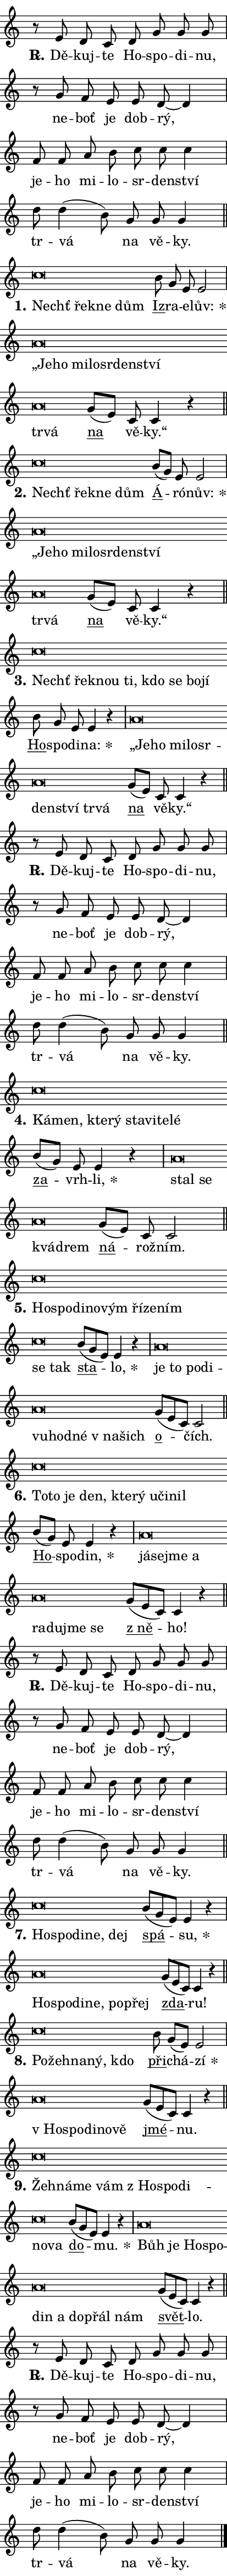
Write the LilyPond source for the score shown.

\version "2.24.0"
\header { tagline = "" }
\paper {
  indent = 0\cm
  top-margin = 0\cm
  right-margin = 0\cm
  bottom-margin = 0\cm
  left-margin = 0\cm
  paper-width = 7\cm
  page-breaking = #ly:one-page-breaking
  system-system-spacing.basic-distance = #11
  score-system-spacing.basic-distance = #11
  ragged-last = ##f
}


%% Author: Thomas Morley
%% https://lists.gnu.org/archive/html/lilypond-user/2020-05/msg00002.html
#(define (line-position grob)
"Returns position of @var[grob} in current system:
   @code{'start}, if at first time-step
   @code{'end}, if at last time-step
   @code{'middle} otherwise
"
  (let* ((col (ly:item-get-column grob))
         (ln (ly:grob-object col 'left-neighbor))
         (rn (ly:grob-object col 'right-neighbor))
         (col-to-check-left (if (ly:grob? ln) ln col))
         (col-to-check-right (if (ly:grob? rn) rn col))
         (break-dir-left
           (and
             (ly:grob-property col-to-check-left 'non-musical #f)
             (ly:item-break-dir col-to-check-left)))
         (break-dir-right
           (and
             (ly:grob-property col-to-check-right 'non-musical #f)
             (ly:item-break-dir col-to-check-right))))
        (cond ((eqv? 1 break-dir-left) 'start)
              ((eqv? -1 break-dir-right) 'end)
              (else 'middle))))

#(define (tranparent-at-line-position vctor)
  (lambda (grob)
  "Relying on @code{line-position} select the relevant enry from @var{vctor}.
Used to determine transparency,"
    (case (line-position grob)
      ((end) (not (vector-ref vctor 0)))
      ((middle) (not (vector-ref vctor 1)))
      ((start) (not (vector-ref vctor 2))))))

noteHeadBreakVisibility =
#(define-music-function (break-visibility)(vector?)
"Makes @code{NoteHead}s transparent relying on @var{break-visibility}"
#{
  \override NoteHead.transparent =
    #(tranparent-at-line-position break-visibility)
#})

#(define delete-ledgers-for-transparent-note-heads
  (lambda (grob)
    "Reads whether a @code{NoteHead} is transparent.
If so this @code{NoteHead} is removed from @code{'note-heads} from
@var{grob}, which is supposed to be @code{LedgerLineSpanner}.
As a result ledgers are not printed for this @code{NoteHead}"
    (let* ((nhds-array (ly:grob-object grob 'note-heads))
           (nhds-list
             (if (ly:grob-array? nhds-array)
                 (ly:grob-array->list nhds-array)
                 '()))
           ;; Relies on the transparent-property being done before
           ;; Staff.LedgerLineSpanner.after-line-breaking is executed.
           ;; This is fragile ...
           (to-keep
             (remove
               (lambda (nhd)
                 (ly:grob-property nhd 'transparent #f))
               nhds-list)))
      ;; TODO find a better method to iterate over grob-arrays, similiar
      ;; to filter/remove etc for lists
      ;; For now rebuilt from scratch
      (set! (ly:grob-object grob 'note-heads)  '())
      (for-each
        (lambda (nhd)
          (ly:pointer-group-interface::add-grob grob 'note-heads nhd))
        to-keep))))

hideNotes = {
  \noteHeadBreakVisibility #begin-of-line-visible
}
unHideNotes = {
  \noteHeadBreakVisibility #all-visible
}

% work-around for resetting accidentals
% https://lilypond.org/doc/v2.23/Documentation/notation/displaying-rhythms#unmetered-music
cadenzaMeasure = {
  \cadenzaOff
  \partial 1024 s1024
  \cadenzaOn
}

#(define-markup-command (accent layout props text) (markup?)
  "Underline accented syllable"
  (interpret-markup layout props
    #{\markup \override #'(offset . 4.3) \underline { #text }#}))

responsum = \markup \concat {
  "R" \hspace #-1.05 \path #0.1 #'((moveto 0 0.07) (lineto 0.9 0.8)) \hspace #0.05 "."
}

\layout {
    \context {
        \Staff
        \remove "Time_signature_engraver"
        \override LedgerLineSpanner.after-line-breaking = #delete-ledgers-for-transparent-note-heads
    }
    \context {
        \Voice {
            \override NoteHead.output-attributes = #'((class . "notehead"))
            \override Hairpin.height = #0.55
        }
    }
    \context {
        \Lyrics {
            \override StanzaNumber.output-attributes = #'((class . "stanzanumber"))
            \override LyricSpace.minimum-distance = #0.9
            \override LyricText.font-name = #"TeX Gyre Schola"
            \override LyricText.font-size = 1
            \override StanzaNumber.font-name = #"TeX Gyre Schola Bold"
            \override StanzaNumber.font-size = 1
        }
    }
}

% magnetic-lyrics.ily
%
%   written by
%     Jean Abou Samra <jean@abou-samra.fr>
%     Werner Lemberg <wl@gnu.org>
%
%   adapted by
%     Jiri Hon <jiri.hon@gmail.com>
%
% Version 2022-Apr-15

% https://www.mail-archive.com/lilypond-user@gnu.org/msg149350.html

#(define (Left_hyphen_pointer_engraver context)
   "Collect syllable-hyphen-syllable occurrences in lyrics and store
them in properties.  This engraver only looks to the left.  For
example, if the lyrics input is @code{foo -- bar}, it does the
following.

@itemize @bullet
@item
Set the @code{text} property of the @code{LyricHyphen} grob between
@q{foo} and @q{bar} to @code{foo}.

@item
Set the @code{left-hyphen} property of the @code{LyricText} grob with
text @q{foo} to the @code{LyricHyphen} grob between @q{foo} and
@q{bar}.
@end itemize

Use this auxiliary engraver in combination with the
@code{lyric-@/text::@/apply-@/magnetic-@/offset!} hook."
   (let ((hyphen #f)
         (text #f))
     (make-engraver
      (acknowledgers
       ((lyric-syllable-interface engraver grob source-engraver)
        (set! text grob)))
      (end-acknowledgers
       ((lyric-hyphen-interface engraver grob source-engraver)
        ;(when (not (grob::has-interface grob 'lyric-space-interface))
          (set! hyphen grob)));)
      ((stop-translation-timestep engraver)
       (when (and text hyphen)
         (ly:grob-set-object! text 'left-hyphen hyphen))
       (set! text #f)
       (set! hyphen #f)))))

#(define (lyric-text::apply-magnetic-offset! grob)
   "If the space between two syllables is less than the value in
property @code{LyricText@/.details@/.squash-threshold}, move the right
syllable to the left so that it gets concatenated with the left
syllable.

Use this function as a hook for
@code{LyricText@/.after-@/line-@/breaking} if the
@code{Left_@/hyphen_@/pointer_@/engraver} is active."
   (let ((hyphen (ly:grob-object grob 'left-hyphen #f)))
     (when hyphen
       (let ((left-text (ly:spanner-bound hyphen LEFT)))
         (when (grob::has-interface left-text 'lyric-syllable-interface)
           (let* ((common (ly:grob-common-refpoint grob left-text X))
                  (this-x-ext (ly:grob-extent grob common X))
                  (left-x-ext
                   (begin
                     ;; Trigger magnetism for left-text.
                     (ly:grob-property left-text 'after-line-breaking)
                     (ly:grob-extent left-text common X)))
                  ;; `delta` is the gap width between two syllables.
                  (delta (- (interval-start this-x-ext)
                            (interval-end left-x-ext)))
                  (details (ly:grob-property grob 'details))
                  (threshold (assoc-get 'squash-threshold details 0.2)))
             (when (< delta threshold)
               (let* (;; We have to manipulate the input text so that
                      ;; ligatures crossing syllable boundaries are not
                      ;; disabled.  For languages based on the Latin
                      ;; script this is essentially a beautification.
                      ;; However, for non-Western scripts it can be a
                      ;; necessity.
                      (lt (ly:grob-property left-text 'text))
                      (rt (ly:grob-property grob 'text))
                      (is-space (grob::has-interface hyphen 'lyric-space-interface))
                      (space (if is-space " " ""))
                      (space-markup (grob-interpret-markup grob " "))
                      (space-size (interval-length (ly:stencil-extent space-markup X)))
                      (extra-delta (if is-space space-size 0))
                      ;; Append new syllable.
                      (ltrt-space (if (and (string? lt) (string? rt))
                                (string-append lt space rt)
                                (make-concat-markup (list lt space rt))))
                      ;; Right-align `ltrt` to the right side.
                      (ltrt-space-markup (grob-interpret-markup
                               grob
                               (make-translate-markup
                                (cons (interval-length this-x-ext) 0)
                                (make-right-align-markup ltrt-space)))))
                 (begin
                   ;; Don't print `left-text`.
                   (ly:grob-set-property! left-text 'stencil #f)
                   ;; Set text and stencil (which holds all collected
                   ;; syllables so far) and shift it to the left.
                   (ly:grob-set-property! grob 'text ltrt-space)
                   (ly:grob-set-property! grob 'stencil ltrt-space-markup)
                   (ly:grob-translate-axis! grob (- (- delta extra-delta)) X))))))))))


#(define (lyric-hyphen::displace-bounds-first grob)
   ;; Make very sure this callback isn't triggered too early.
   (let ((left (ly:spanner-bound grob LEFT))
         (right (ly:spanner-bound grob RIGHT)))
     (ly:grob-property left 'after-line-breaking)
     (ly:grob-property right 'after-line-breaking)
     (ly:lyric-hyphen::print grob)))

squashThreshold = #0.4

\layout {
  \context {
    \Lyrics
    \consists #Left_hyphen_pointer_engraver
    \override LyricText.after-line-breaking =
      #lyric-text::apply-magnetic-offset!
    \override LyricHyphen.stencil = #lyric-hyphen::displace-bounds-first
    \override LyricText.details.squash-threshold = \squashThreshold
    \override LyricHyphen.minimum-distance = 0
    \override LyricHyphen.minimum-length = \squashThreshold
  }
}

squash = \override LyricText.details.squash-threshold = 9999
unSquash = \override LyricText.details.squash-threshold = \squashThreshold

left = \override LyricText.self-alignment-X = #LEFT
unLeft = \revert LyricText.self-alignment-X

starOffset = #(lambda (grob) 
                (let ((x_offset (ly:self-alignment-interface::aligned-on-x-parent grob)))
                  (if (= x_offset 0) 0 (+ x_offset 1.2))))

star = #(define-music-function (syllable)(string?)
"Append star separator at the end of a syllable"
#{
  \once \override LyricText.X-offset = #starOffset
  \lyricmode { \markup {
    #syllable
    \override #'((font-name . "TeX Gyre Schola Bold")) \hspace #0.2 \lower #0.65 \larger "*"
  } }
#})

starAccent = #(define-music-function (syllable)(string?)
"Append star separator at the end of a syllable and make accent"
#{
  \once \override LyricText.X-offset = #starOffset
  \lyricmode { \markup {
    \accent #syllable
    \override #'((font-name . "TeX Gyre Schola Bold")) \hspace #0.2 \lower #0.65 \larger "*"
  } }
#})

breath = #(define-music-function (syllable)(string?)
"Append breathing indicator at the end of a syllable"
#{
  \lyricmode { \markup { #syllable "+" } }
#})

optionalBreath = #(define-music-function (syllable)(string?)
"Append optional breathing indicator at the end of a syllable"
#{
  \lyricmode { \markup { #syllable "(+)" } }
#})


\score {
    <<
        \new Voice = "melody" { \cadenzaOn \key c \major \relative { r8 e' d c d g g g \cadenzaMeasure \bar "|" r g f e e d~ d4 \cadenzaMeasure \bar "|" f8 f a b c c c4 \cadenzaMeasure \bar "|" d8 d4( b8)] g g g4 \cadenzaMeasure \bar "||" \break } }
        \new Lyrics \lyricsto "melody" { \lyricmode { \set stanza = \responsum
Dě -- kuj -- te Ho -- spo -- di -- nu, ne -- boť je dob -- rý, je -- ho mi -- lo -- sr -- den -- ství tr -- vá na vě -- ky. } }
    >>
    \layout {}
}

\score {
    <<
        \new Voice = "melody" { \cadenzaOn \key c \major \relative { c''\breve*1/16 \hideNotes \breve*1/16 \bar "" \breve*1/16 \breve*1/16 \bar "" \unHideNotes \bar "" b8 g e e2 \cadenzaMeasure \bar "|" a\breve*1/16 \hideNotes \breve*1/16 \bar "" \breve*1/16 \bar "" \breve*1/16 \bar "" \breve*1/16 \bar "" \breve*1/16 \bar "" \breve*1/16 \bar "" \breve*1/16 \breve*1/16 \bar "" \unHideNotes \bar "" g8[( e)] c c4 r \cadenzaMeasure \bar "||" \break } }
        \new Lyrics \lyricsto "melody" { \lyricmode { \set stanza = "1."
\left Nechť \squash řek -- ne dům \unLeft \unSquash \markup \accent Iz -- ra -- e -- \star lův: \left „Je -- \squash ho mi -- lo -- sr -- den -- ství tr -- vá \unLeft \unSquash \markup \accent na vě -- ky.“ } }
    >>
    \layout {}
}

\score {
    <<
        \new Voice = "melody" { \cadenzaOn \key c \major \relative { c''\breve*1/16 \hideNotes \breve*1/16 \bar "" \breve*1/16 \breve*1/16 \bar "" \unHideNotes \bar "" b8[( g)] e e2 \cadenzaMeasure \bar "|" a\breve*1/16 \hideNotes \breve*1/16 \bar "" \breve*1/16 \bar "" \breve*1/16 \bar "" \breve*1/16 \bar "" \breve*1/16 \bar "" \breve*1/16 \bar "" \breve*1/16 \breve*1/16 \bar "" \unHideNotes \bar "" g8[( e)] c c4 r \cadenzaMeasure \bar "||" \break } }
        \new Lyrics \lyricsto "melody" { \lyricmode { \set stanza = "2."
\left Nechť \squash řek -- ne dům \unLeft \unSquash \markup \accent Á -- ró -- \star nův: \left „Je -- \squash ho mi -- lo -- sr -- den -- ství tr -- vá \unLeft \unSquash \markup \accent na vě -- ky.“ } }
    >>
    \layout {}
}

\score {
    <<
        \new Voice = "melody" { \cadenzaOn \key c \major \relative { c''\breve*1/16 \hideNotes \breve*1/16 \bar "" \breve*1/16 \bar "" \breve*1/16 \bar "" \breve*1/16 \bar "" \breve*1/16 \bar "" \breve*1/16 \breve*1/16 \bar "" \unHideNotes \bar "" b8 g e e4 r \cadenzaMeasure \bar "|" a\breve*1/16 \hideNotes \breve*1/16 \bar "" \breve*1/16 \bar "" \breve*1/16 \bar "" \breve*1/16 \bar "" \breve*1/16 \bar "" \breve*1/16 \bar "" \breve*1/16 \breve*1/16 \bar "" \unHideNotes \bar "" g8[( e)] c c4 r \cadenzaMeasure \bar "||" \break } }
        \new Lyrics \lyricsto "melody" { \lyricmode { \set stanza = "3."
\left Nechť \squash řek -- nou ti, kdo se bo -- jí \unLeft \unSquash \markup \accent Ho -- spo -- di -- \star na: \left „Je -- \squash ho mi -- lo -- sr -- den -- ství tr -- vá \unLeft \unSquash \markup \accent na vě -- ky.“ } }
    >>
    \layout {}
}

\score {
    <<
        \new Voice = "melody" { \cadenzaOn \key c \major \relative { r8 e' d c d g g g \cadenzaMeasure \bar "|" r g f e e d~ d4 \cadenzaMeasure \bar "|" f8 f a b c c c4 \cadenzaMeasure \bar "|" d8 d4( b8)] g g g4 \cadenzaMeasure \bar "||" \break } }
        \new Lyrics \lyricsto "melody" { \lyricmode { \set stanza = \responsum
Dě -- kuj -- te Ho -- spo -- di -- nu, ne -- boť je dob -- rý, je -- ho mi -- lo -- sr -- den -- ství tr -- vá na vě -- ky. } }
    >>
    \layout {}
}

\score {
    <<
        \new Voice = "melody" { \cadenzaOn \key c \major \relative { c''\breve*1/16 \hideNotes \breve*1/16 \bar "" \breve*1/16 \bar "" \breve*1/16 \bar "" \breve*1/16 \bar "" \breve*1/16 \bar "" \breve*1/16 \breve*1/16 \bar "" \unHideNotes \bar "" b8[( g)] e e4 r \cadenzaMeasure \bar "|" a\breve*1/16 \hideNotes \breve*1/16 \bar "" \breve*1/16 \breve*1/16 \bar "" \unHideNotes \bar "" g8[( e)] c c2 \cadenzaMeasure \bar "||" \break } }
        \new Lyrics \lyricsto "melody" { \lyricmode { \set stanza = "4."
\left Ká -- \squash men, kte -- rý sta -- vi -- te -- lé \unLeft \unSquash \markup \accent za -- vrh -- \star li, \left stal \squash se kvá -- drem \unLeft \unSquash \markup \accent ná -- rož -- ním. } }
    >>
    \layout {}
}

\score {
    <<
        \new Voice = "melody" { \cadenzaOn \key c \major \relative { c''\breve*1/16 \hideNotes \breve*1/16 \bar "" \breve*1/16 \bar "" \breve*1/16 \bar "" \breve*1/16 \bar "" \breve*1/16 \bar "" \breve*1/16 \bar "" \breve*1/16 \bar "" \breve*1/16 \breve*1/16 \bar "" \unHideNotes \bar "" b8[( g e)] e4 r \cadenzaMeasure \bar "|" a\breve*1/16 \hideNotes \breve*1/16 \bar "" \breve*1/16 \bar "" \breve*1/16 \bar "" \breve*1/16 \bar "" \breve*1/16 \bar "" \breve*1/16 \bar "" \breve*1/16 \breve*1/16 \bar "" \unHideNotes \bar "" g8[( e c)] c2 \cadenzaMeasure \bar "||" \break } }
        \new Lyrics \lyricsto "melody" { \lyricmode { \set stanza = "5."
\left Ho -- \squash spo -- di -- no -- vým ří -- ze -- ním se tak \unLeft \unSquash \markup \accent sta -- \star lo, \left je \squash to po -- di -- vu -- hod -- né "v na" -- šich \unLeft \unSquash \markup \accent o -- čích. } }
    >>
    \layout {}
}

\score {
    <<
        \new Voice = "melody" { \cadenzaOn \key c \major \relative { c''\breve*1/16 \hideNotes \breve*1/16 \bar "" \breve*1/16 \bar "" \breve*1/16 \bar "" \breve*1/16 \bar "" \breve*1/16 \bar "" \breve*1/16 \bar "" \breve*1/16 \breve*1/16 \bar "" \unHideNotes \bar "" b8[( g)] e e4 r \cadenzaMeasure \bar "|" a\breve*1/16 \hideNotes \breve*1/16 \bar "" \breve*1/16 \bar "" \breve*1/16 \bar "" \breve*1/16 \bar "" \breve*1/16 \bar "" \breve*1/16 \breve*1/16 \bar "" \unHideNotes \bar "" g8[( e c)] c4 r \cadenzaMeasure \bar "||" \break } }
        \new Lyrics \lyricsto "melody" { \lyricmode { \set stanza = "6."
\left To -- \squash to je den, kte -- rý u -- či -- nil \unLeft \unSquash \markup \accent Ho -- spo -- \star din, \left já -- \squash sej -- me a ra -- du -- jme se \unLeft \unSquash \markup \accent "z ně" -- ho! } }
    >>
    \layout {}
}

\score {
    <<
        \new Voice = "melody" { \cadenzaOn \key c \major \relative { r8 e' d c d g g g \cadenzaMeasure \bar "|" r g f e e d~ d4 \cadenzaMeasure \bar "|" f8 f a b c c c4 \cadenzaMeasure \bar "|" d8 d4( b8)] g g g4 \cadenzaMeasure \bar "||" \break } }
        \new Lyrics \lyricsto "melody" { \lyricmode { \set stanza = \responsum
Dě -- kuj -- te Ho -- spo -- di -- nu, ne -- boť je dob -- rý, je -- ho mi -- lo -- sr -- den -- ství tr -- vá na vě -- ky. } }
    >>
    \layout {}
}

\score {
    <<
        \new Voice = "melody" { \cadenzaOn \key c \major \relative { c''\breve*1/16 \hideNotes \breve*1/16 \bar "" \breve*1/16 \bar "" \breve*1/16 \breve*1/16 \bar "" \unHideNotes \bar "" b8[( g e)] e4 r \cadenzaMeasure \bar "|" a\breve*1/16 \hideNotes \breve*1/16 \bar "" \breve*1/16 \bar "" \breve*1/16 \bar "" \breve*1/16 \breve*1/16 \bar "" \unHideNotes \bar "" g8[( e c)] c4 r \cadenzaMeasure \bar "||" \break } }
        \new Lyrics \lyricsto "melody" { \lyricmode { \set stanza = "7."
\left Ho -- \squash spo -- di -- ne, dej \unLeft \unSquash \markup \accent spá -- \star su, \left Ho -- \squash spo -- di -- ne, po -- přej \unLeft \unSquash \markup \accent zda -- ru! } }
    >>
    \layout {}
}

\score {
    <<
        \new Voice = "melody" { \cadenzaOn \key c \major \relative { c''\breve*1/16 \hideNotes \breve*1/16 \bar "" \breve*1/16 \bar "" \breve*1/16 \breve*1/16 \bar "" \unHideNotes \bar "" b8 g[( e)] e2 \cadenzaMeasure \bar "|" a\breve*1/16 \hideNotes \breve*1/16 \bar "" \breve*1/16 \bar "" \breve*1/16 \breve*1/16 \bar "" \unHideNotes \bar "" g8[( e c)] c4 r \cadenzaMeasure \bar "||" \break } }
        \new Lyrics \lyricsto "melody" { \lyricmode { \set stanza = "8."
\left Po -- \squash žeh -- na -- ný, kdo \unLeft \unSquash \markup \accent při -- chá -- \star zí \left "v Ho" -- \squash spo -- di -- no -- vě \unLeft \unSquash \markup \accent jmé -- nu. } }
    >>
    \layout {}
}

\score {
    <<
        \new Voice = "melody" { \cadenzaOn \key c \major \relative { c''\breve*1/16 \hideNotes \breve*1/16 \bar "" \breve*1/16 \bar "" \breve*1/16 \bar "" \breve*1/16 \bar "" \breve*1/16 \bar "" \breve*1/16 \bar "" \breve*1/16 \breve*1/16 \bar "" \unHideNotes \bar "" b8[( g e)] e4 r \cadenzaMeasure \bar "|" a\breve*1/16 \hideNotes \breve*1/16 \bar "" \breve*1/16 \bar "" \breve*1/16 \bar "" \breve*1/16 \bar "" \breve*1/16 \bar "" \breve*1/16 \bar "" \breve*1/16 \breve*1/16 \bar "" \unHideNotes \bar "" g8[( e c)] c4 r \cadenzaMeasure \bar "||" \break } }
        \new Lyrics \lyricsto "melody" { \lyricmode { \set stanza = "9."
\left Žeh -- \squash ná -- me vám "z Ho" -- spo -- di -- no -- va \unLeft \unSquash \markup \accent do -- \star mu. \left Bůh \squash je Ho -- spo -- din a do -- přál nám \unLeft \unSquash \markup \accent svět -- lo. } }
    >>
    \layout {}
}

\score {
    <<
        \new Voice = "melody" { \cadenzaOn \key c \major \relative { r8 e' d c d g g g \cadenzaMeasure \bar "|" r g f e e d~ d4 \cadenzaMeasure \bar "|" f8 f a b c c c4 \cadenzaMeasure \bar "|" d8 d4( b8)] g g g4 \cadenzaMeasure \bar "||" \break } \bar "|." }
        \new Lyrics \lyricsto "melody" { \lyricmode { \set stanza = \responsum
Dě -- kuj -- te Ho -- spo -- di -- nu, ne -- boť je dob -- rý, je -- ho mi -- lo -- sr -- den -- ství tr -- vá na vě -- ky. } }
    >>
    \layout {}
}
